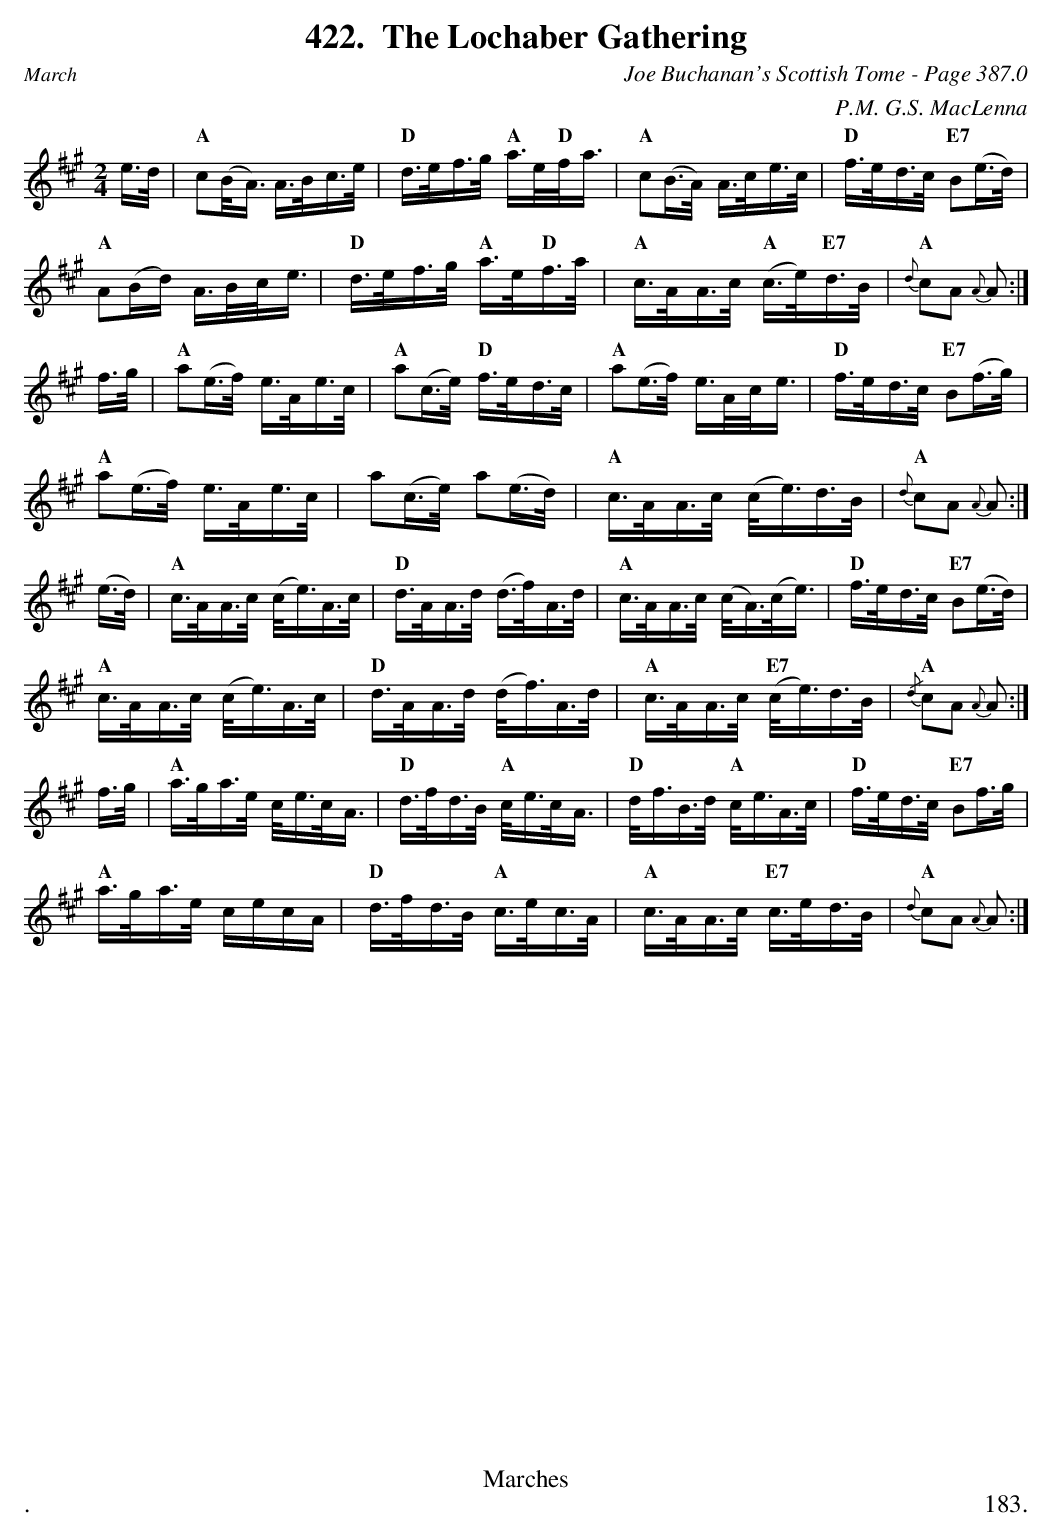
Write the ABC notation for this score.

X:1
T:Lochaber Gathering, The
C:Joe Buchanan's Scottish Tome - Page 387.0
C:P.M. G.S. MacLenna
L:1/8
M:2/4
K:A
e/>d/ | "A"c(B/<A/) A/>B/c/>e/ | "D"d/>e/f/>g/ "A"a/>e/"D"f/<a/ | "A"c(B/>A/) A/>c/e/>c/ | "D"f/>e/d/>c/ "E7"B(e/>d/) |
"A"A(B/d/) A/>B/c/<e/ | "D"d/>e/f/>g/ "A"a/>e/"D"f/>a/ | "A"c/>A/A/>c/ "A"(c/>e/)"E7"d/>B/ | "A"{d}cA {A}A :|
f/>g/ | "A"a(e/>f/) e/>A/e/>c/ | "A"a(c/>e/) "D"f/>e/d/>c/ | "A"a(e/>f/) e/>A/c/<e/ | "D"f/>e/d/>c/ "E7"B(f/>g/) |
"A"a(e/>f/) e/>A/e/>c/ | a(c/>e/) a(e/>d/) | "A"c/>A/A/>c/ (c/<e/)d/>B/ | "A"{d}cA {A}A :|
(e/>d/) | "A"c/>A/A/>c/ (c/<e/)A/>c/ | "D"d/>A/A/>d/ (d/>f/)A/>d/ | "A"c/>A/A/>c/ (c/<A/)(c/<e/) | "D"f/>e/d/>c/ "E7"B(e/>d/) |
"A"c/>A/A/>c/ (c/<e/)A/>c/ | "D"d/>A/A/>d/ (d/<f/)A/>d/ | "A"c/>A/A/>c/ "E7"(c/<e/)d/>B/ | "A"{/d}cA {A}A :|
f/>g/ | "A"a/>g/a/>e/ c/<e/c/<A/ | "D"d/>f/d/>B/ "A"c/<e/c/<A/ | "D"d/<f/B/>d/ "A"c/<e/A/>c/ | "D"f/>e/d/>c/ "E7"Bf/>g/ |
"A"a/>g/a/>e/ c/e/c/A/ | "D"d/>f/d/>B/ "A"c/>e/c/>A/ | "A"c/>A/A/>c/ "E7"c/>e/d/>B/ | "A"{d}cA {A}A :|
